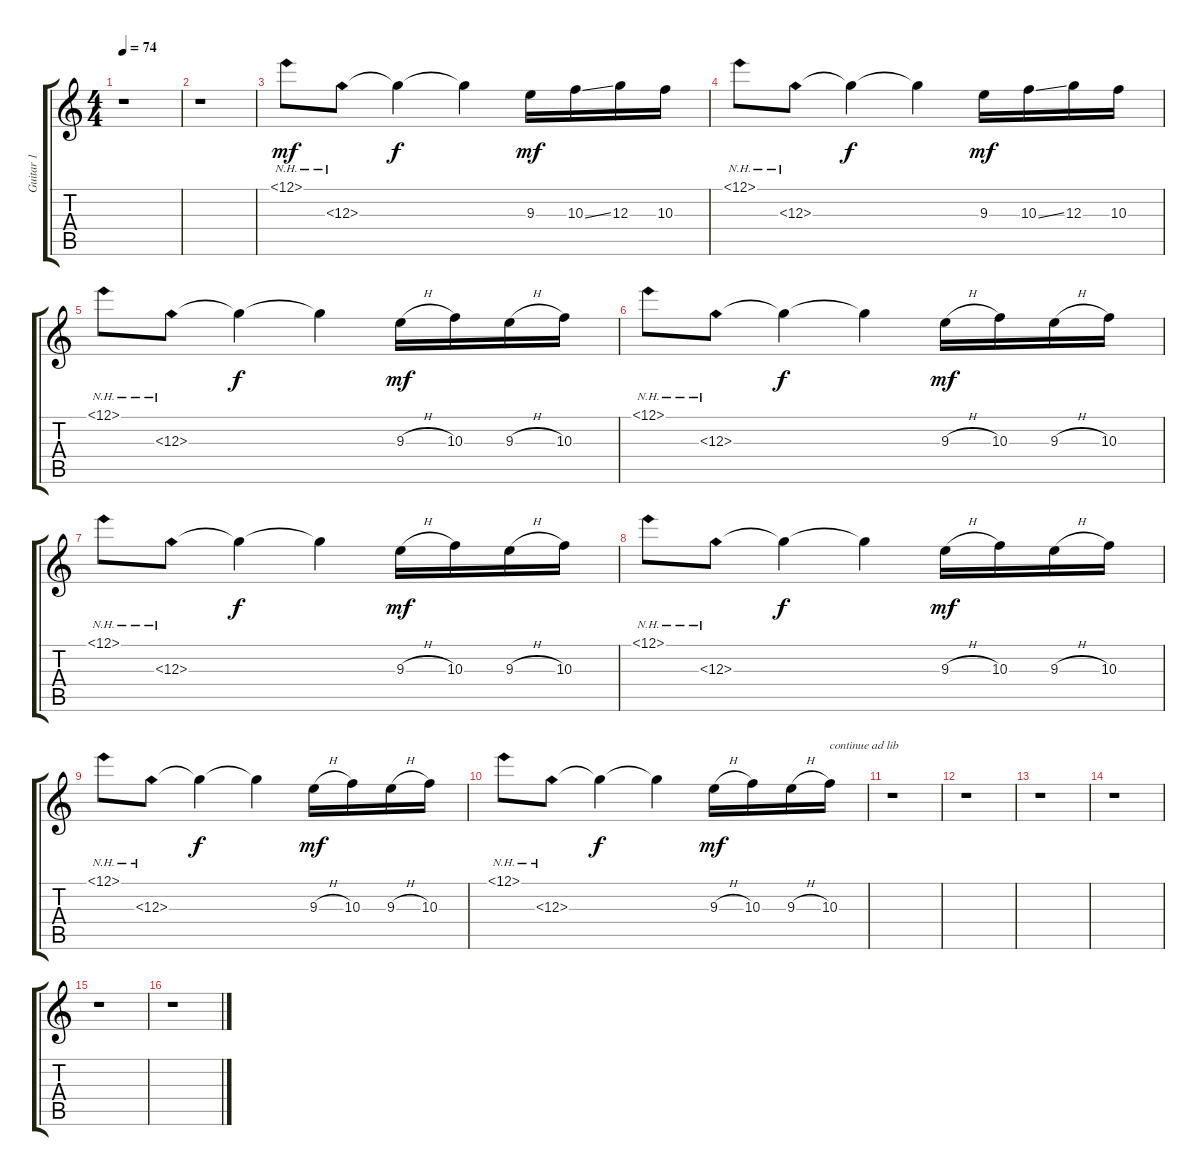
\track ("Guitar 1" "Guitar 1") {instrument guitarharmonics}
\staff {score tabs}
\tuning (E4 B3 G3 D3 A2 E2) {hide}
\ts (4 4)
\tempo 74
\clef g2
\ks c
r.1{dy mf} |
r.1 |
12.1{nh}.8{instrument guitarharmonics} 12.3{nh}.8 12.3{t}.4{dy f} 12.3{t}.4 9.3.16{dy mf instrument electricguitarclean} 10.3{ss}.16 12.3.16 10.3.16 |
12.1{nh}.8{instrument guitarharmonics} 12.3{nh}.8 12.3{t}.4{dy f} 12.3{t}.4 9.3.16{dy mf instrument electricguitarclean} 10.3{ss}.16 12.3.16 10.3.16 |
12.1{nh}.8{instrument guitarharmonics} 12.3{nh}.8 12.3{t}.4{dy f} 12.3{t}.4 9.3{h}.16{dy mf instrument electricguitarclean} 10.3.16 9.3{h}.16 10.3.16 |
12.1{nh}.8{instrument guitarharmonics} 12.3{nh}.8 12.3{t}.4{dy f} 12.3{t}.4 9.3{h}.16{dy mf instrument electricguitarclean} 10.3.16 9.3{h}.16 10.3.16 |
12.1{nh}.8{instrument guitarharmonics} 12.3{nh}.8 12.3{t}.4{dy f} 12.3{t}.4 9.3{h}.16{dy mf instrument electricguitarclean} 10.3.16 9.3{h}.16 10.3.16 |
12.1{nh}.8{instrument guitarharmonics} 12.3{nh}.8 12.3{t}.4{dy f} 12.3{t}.4 9.3{h}.16{dy mf instrument electricguitarclean} 10.3.16 9.3{h}.16 10.3.16 |
12.1{nh}.8{instrument guitarharmonics} 12.3{nh}.8 12.3{t}.4{dy f} 12.3{t}.4 9.3{h}.16{dy mf instrument electricguitarclean} 10.3.16 9.3{h}.16 10.3.16 |
12.1{nh}.8{instrument guitarharmonics} 12.3{nh}.8 12.3{t}.4{dy f} 12.3{t}.4 9.3{h}.16{dy mf instrument electricguitarclean} 10.3.16 9.3{h}.16 10.3.16{txt "continue ad lib"} |
r.1 |
r.1 |
r.1 |
r.1 |
r.1 |
r.1
